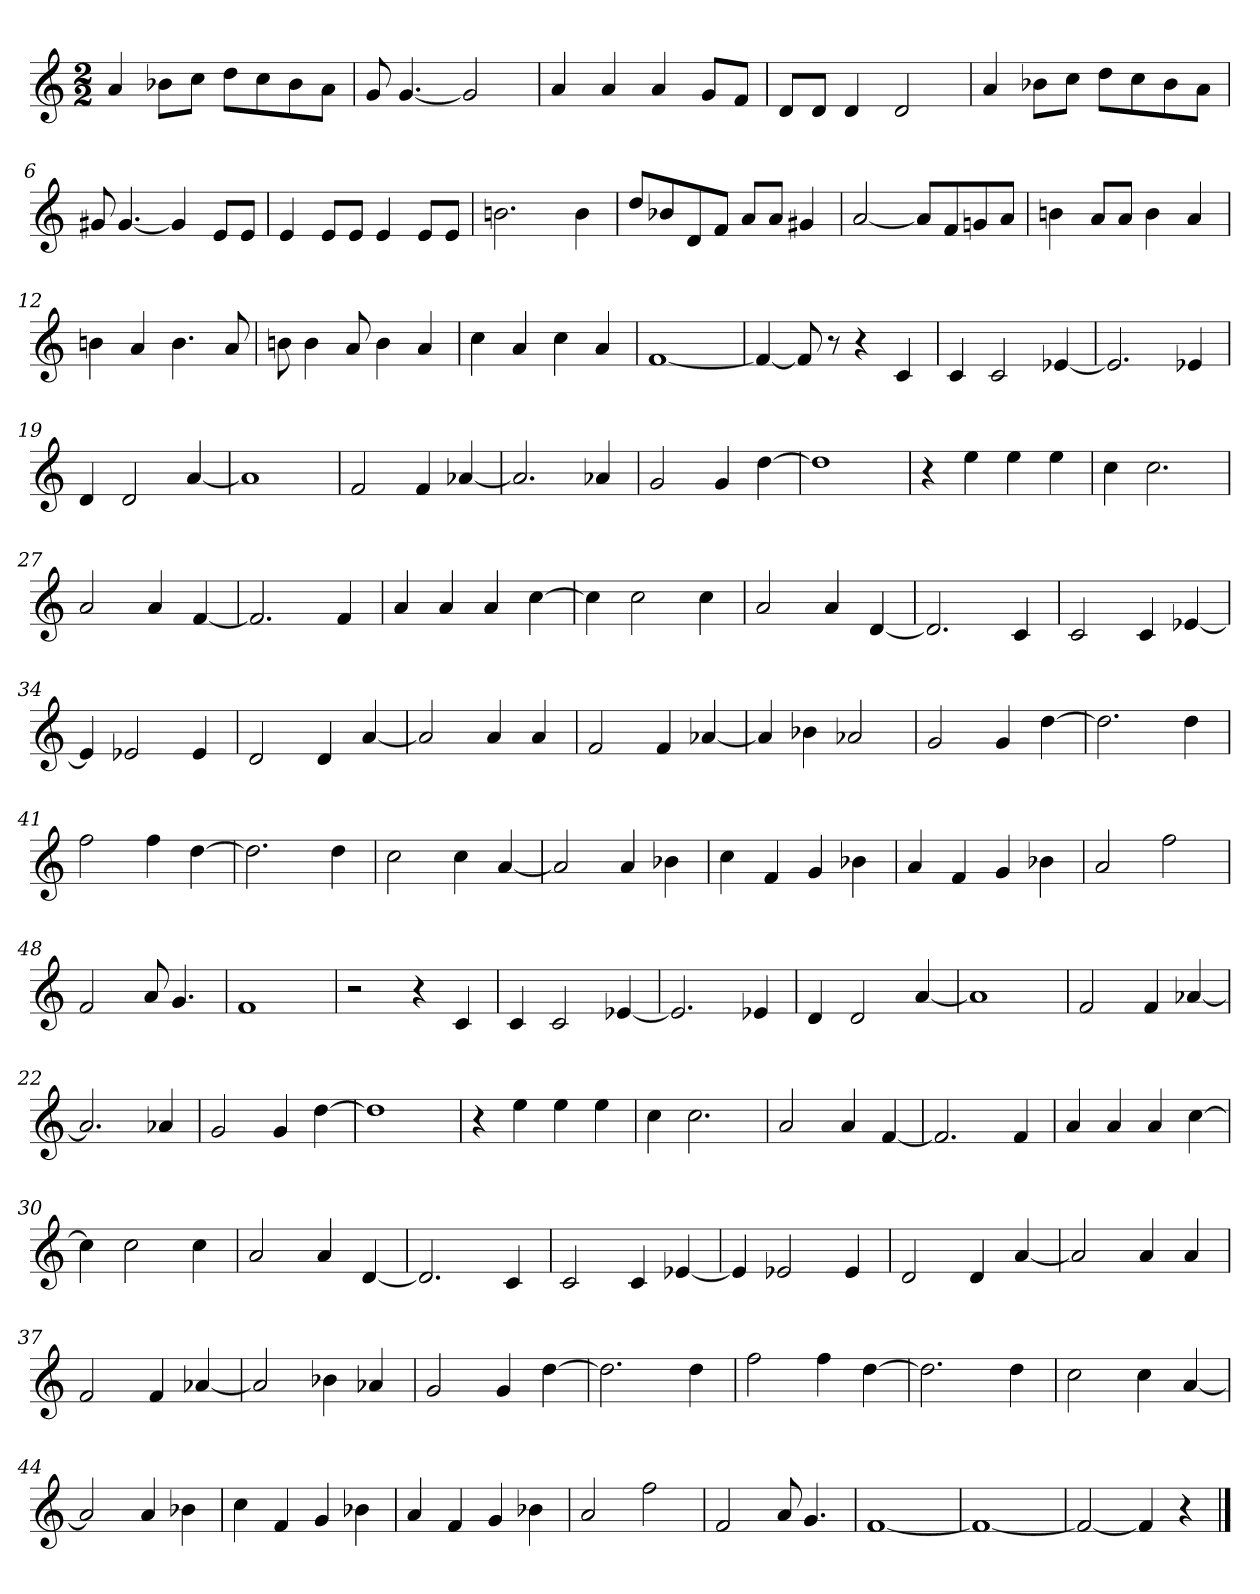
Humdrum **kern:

**kern
*part1
*staff1
*M2/2
=1
4a
8b-XL
8ccJ
8ddL
8cc
8b-
8aJ
=2
8g
[4.g
2g]
=3
4a
4a
4a
8gL
8fJ
=4
8dL
8dJ
4d
2d
=5
4a
8b-XL
8ccJ
8ddL
8cc
8b-
8aJ
=6
8g#X
[4.g#
4g#]
8eL
8eJ
=7
4e
8eL
8eJ
4e
8eL
8eJ
=8
2.bn
4b
=9
8ddL
8b-X
8d
8fJ
8aL
8aJ
4g#X
=10
[2a
8aL]
8f
8gn
8aJ
=11
4bn
8aL
8aJ
4b
4a
=12
4bn
4a
4.b
8a
=13
8bn
4b
8a
4b
4a
=14
4cc
4a
4cc
4a
=15
[1f
=16
4f_
8f]
8r
4r
4c
=17
4c
2c
[4e-X
=18
2.e-]
4e-X
=19
4d
2d
[4a
=20
1a]
=21
2f
4f
[4a-X
=22
2.a-]
4a-X
=23
2g
4g
[4dd
=24
1dd]
=25
4r
4ee
4ee
4ee
=26
4cc
2.cc
=27
2a
4a
[4f
=28
2.f]
4f
=29
4a
4a
4a
[4cc
=30
4cc]
2cc
4cc
=31
2a
4a
[4d
=32
2.d]
4c
=33
2c
4c
[4e-X
=34
4e-]
2e-X
4e-
=35
2d
4d
[4a
=36
2a]
4a
4a
=37
2f
4f
[4a-X
=38
4a-]
4b-X
2a-X
=39
2g
4g
[4dd
=40
2.dd]
4dd
=41
2ff
4ff
[4dd
=42
2.dd]
4dd
=43
2cc
4cc
[4a
=44
2a]
4a
4b-X
=45
4cc
4f
4g
4b-X
=46
4a
4f
4g
4b-X
=47
2a
2ff
=48
2f
8a
4.g
=49
1f
=50
2r
4r
4c
=17
4c
2c
[4e-X
=18
2.e-]
4e-X
=19
4d
2d
[4a
=20
1a]
=21
2f
4f
[4a-X
=22
2.a-]
4a-X
=23
2g
4g
[4dd
=24
1dd]
=25
4r
4ee
4ee
4ee
=26
4cc
2.cc
=27
2a
4a
[4f
=28
2.f]
4f
=29
4a
4a
4a
[4cc
=30
4cc]
2cc
4cc
=31
2a
4a
[4d
=32
2.d]
4c
=33
2c
4c
[4e-X
=34
4e-]
2e-X
4e-
=35
2d
4d
[4a
=36
2a]
4a
4a
=37
2f
4f
[4a-X
=38
2a-]
4b-X
4a-X
=39
2g
4g
[4dd
=40
2.dd]
4dd
=41
2ff
4ff
[4dd
=42
2.dd]
4dd
=43
2cc
4cc
[4a
=44
2a]
4a
4b-X
=45
4cc
4f
4g
4b-X
=46
4a
4f
4g
4b-X
=47
2a
2ff
=48
2f
8a
4.g
=49
[1f
=50
1f_
=51
2f_
4f]
4r
==
*-
